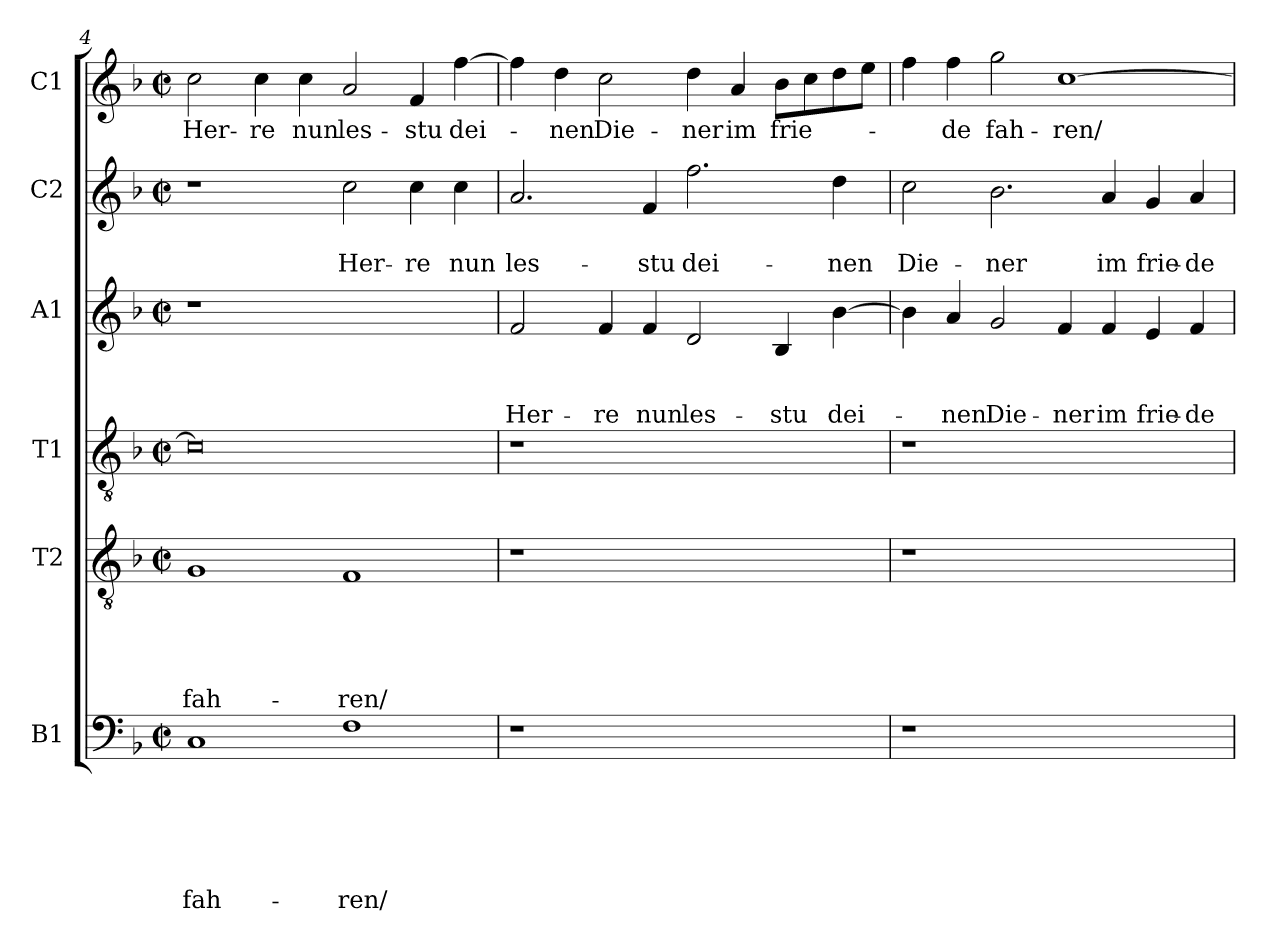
**kern	**text	**text	**text	**text	**text	**text	**kern	**text	**text	**text	**text	**text	**kern	**kern	**text	**text	**text	**kern	**text	**text	**kern	**text
*part6	*part6	*part6	*part6	*part6	*part6	*part6	*part5	*part5	*part5	*part5	*part5	*part5	*part4	*part3	*part3	*part3	*part3	*part2	*part2	*part2	*part1	*part1
*staff6	*staff6	*staff6	*staff6	*staff6	*staff6	*staff6	*staff5	*staff5	*staff5	*staff5	*staff5	*staff5	*staff4	*staff3	*staff3	*staff3	*staff3	*staff2	*staff2	*staff2	*staff1	*staff1
*I"B1	*	*	*	*	*	*	*I"T2	*	*	*	*	*	*I"T1	*I"A1	*	*	*	*I"C2	*	*	*I"C1	*
*clefF4	*	*	*	*	*	*	*clefGv2	*	*	*	*	*	*clefGv2	*clefG2	*	*	*	*clefG2	*	*	*clefG2	*
*k[b-]	*	*	*	*	*	*	*k[b-]	*	*	*	*	*	*k[b-]	*k[b-]	*	*	*	*k[b-]	*	*	*k[b-]	*
*F:	*	*	*	*	*	*	*F:	*	*	*	*	*	*F:	*F:	*	*	*	*F:	*	*	*F:	*
*M2/2	*	*	*	*	*	*	*M2/2	*	*	*	*	*	*M2/2	*M2/2	*	*	*	*M2/2	*	*	*M2/2	*
*met(c|)	*	*	*	*	*	*	*met(c|)	*	*	*	*	*	*met(c|)	*met(c|)	*	*	*	*met(c|)	*	*	*met(c|)	*
=4	=4	=4	=4	=4	=4	=4	=4	=4	=4	=4	=4	=4	=4	=4	=4	=4	=4	=4	=4	=4	=4	=4
!	!	!	!	!	!	!LO:LY:b	!	!	!	!	!	!LO:LY:b	!	!	!	!	!	!	!	!	!	!LO:LY:b
1C	.	.	.	.	.	fah-	1G	.	.	.	.	fah-	0c]	1r	.	.	.	1r	.	.	2cc\	Her-
!	!	!	!	!	!	!	!	!	!	!	!	!	!	!	!	!	!	!	!	!	!	!LO:LY:b
.	.	.	.	.	.	.	.	.	.	.	.	.	.	.	.	.	.	.	.	.	4cc\	-re
!	!	!	!	!	!	!	!	!	!	!	!	!	!	!	!	!	!	!	!	!	!	!LO:LY:b
.	.	.	.	.	.	.	.	.	.	.	.	.	.	.	.	.	.	.	.	.	4cc\	nun
!	!	!	!	!	!	!LO:LY:b	!	!	!	!	!	!LO:LY:b	!	!	!	!	!	!	!	!LO:LY:b	!	!LO:LY:b
1F	.	.	.	.	.	-ren/	1F	.	.	.	.	-ren/	.	1ryy	.	.	.	2cc\	.	Her-	2a/	les-
!	!	!	!	!	!	!	!	!	!	!	!	!	!	!	!	!	!	!	!	!LO:LY:b	!	!LO:LY:b
.	.	.	.	.	.	.	.	.	.	.	.	.	.	.	.	.	.	4cc\	.	-re	4f/	-stu
!	!	!	!	!	!	!	!	!	!	!	!	!	!	!	!	!	!	!	!	!LO:LY:b	!	!LO:LY:b
.	.	.	.	.	.	.	.	.	.	.	.	.	.	.	.	.	.	4cc\	.	nun	[4ff\	dei-
!!LO:LB:g=z
=5	=5	=5	=5	=5	=5	=5	=5	=5	=5	=5	=5	=5	=5	=5	=5	=5	=5	=5	=5	=5	=5	=5
!	!	!	!	!	!	!	!	!	!	!	!	!	!	!	!	!	!LO:LY:b	!	!	!LO:LY:b	!	!
1r	.	.	.	.	.	.	1r	.	.	.	.	.	1r	2f/	.	.	Her-	2.a/	.	les-	4ff\]	.
!	!	!	!	!	!	!	!	!	!	!	!	!	!	!	!	!	!	!	!	!	!	!LO:LY:b
.	.	.	.	.	.	.	.	.	.	.	.	.	.	.	.	.	.	.	.	.	4dd\	-nen
!	!	!	!	!	!	!	!	!	!	!	!	!	!	!	!	!	!LO:LY:b	!	!	!	!	!LO:LY:b
.	.	.	.	.	.	.	.	.	.	.	.	.	.	4f/	.	.	-re	.	.	.	2cc\	Die-
!	!	!	!	!	!	!	!	!	!	!	!	!	!	!	!	!	!LO:LY:b	!	!	!LO:LY:b	!	!
.	.	.	.	.	.	.	.	.	.	.	.	.	.	4f/	.	.	nun	4f/	.	-stu	.	.
!	!	!	!	!	!	!	!	!	!	!	!	!	!	!	!	!	!LO:LY:b	!	!	!LO:LY:b	!	!LO:LY:b
1ryy	.	.	.	.	.	.	1ryy	.	.	.	.	.	1ryy	2d/	.	.	les-	2.ff\	.	dei-	4dd\	-ner
!	!	!	!	!	!	!	!	!	!	!	!	!	!	!	!	!	!	!	!	!	!	!LO:LY:b
.	.	.	.	.	.	.	.	.	.	.	.	.	.	.	.	.	.	.	.	.	4a/	im
!	!	!	!	!	!	!	!	!	!	!	!	!	!	!	!	!	!LO:LY:b	!	!	!	!	!LO:LY:b
.	.	.	.	.	.	.	.	.	.	.	.	.	.	4B-/	.	.	-stu	.	.	.	8b-\L	frie-
.	.	.	.	.	.	.	.	.	.	.	.	.	.	.	.	.	.	.	.	.	8cc\	.
!	!	!	!	!	!	!	!	!	!	!	!	!	!	!	!	!	!LO:LY:b	!	!	!LO:LY:b	!	!
.	.	.	.	.	.	.	.	.	.	.	.	.	.	[4b-\	.	.	dei-	4dd\	.	-nen	8dd\	.
.	.	.	.	.	.	.	.	.	.	.	.	.	.	.	.	.	.	.	.	.	8ee\J	.
=6	=6	=6	=6	=6	=6	=6	=6	=6	=6	=6	=6	=6	=6	=6	=6	=6	=6	=6	=6	=6	=6	=6
!	!	!	!	!	!	!	!	!	!	!	!	!	!	!	!	!	!	!	!	!LO:LY:b	!	!
1r	.	.	.	.	.	.	1r	.	.	.	.	.	1r	4b-\]	.	.	.	2cc\	.	Die-	4ff\	.
!	!	!	!	!	!	!	!	!	!	!	!	!	!	!	!	!	!LO:LY:b	!	!	!	!	!LO:LY:b
.	.	.	.	.	.	.	.	.	.	.	.	.	.	4a/	.	.	-nen	.	.	.	4ff\	-de
!	!	!	!	!	!	!	!	!	!	!	!	!	!	!	!	!	!LO:LY:b	!	!	!LO:LY:b	!	!LO:LY:b
.	.	.	.	.	.	.	.	.	.	.	.	.	.	2g/	.	.	Die-	2.b-\	.	-ner	2gg\	fah-
!	!	!	!	!	!	!	!	!	!	!	!	!	!	!	!	!	!LO:LY:b	!	!	!	!	!LO:LY:b
1ryy	.	.	.	.	.	.	1ryy	.	.	.	.	.	1ryy	4f/	.	.	-ner	.	.	.	[1cc	-ren/
!	!	!	!	!	!	!	!	!	!	!	!	!	!	!	!	!	!LO:LY:b	!	!	!LO:LY:b	!	!
.	.	.	.	.	.	.	.	.	.	.	.	.	.	4f/	.	.	im	4a/	.	im	.	.
!	!	!	!	!	!	!	!	!	!	!	!	!	!	!	!	!	!LO:LY:b	!	!	!LO:LY:b	!	!
.	.	.	.	.	.	.	.	.	.	.	.	.	.	4e/	.	.	frie-	4g/	.	frie-	.	.
!	!	!	!	!	!	!	!	!	!	!	!	!	!	!	!	!	!LO:LY:b	!	!	!LO:LY:b	!	!
.	.	.	.	.	.	.	.	.	.	.	.	.	.	4f/	.	.	-de	4a/	.	-de	.	.
=	=	=	=	=	=	=	=	=	=	=	=	=	=	=	=	=	=	=	=	=	=	=
*-	*-	*-	*-	*-	*-	*-	*-	*-	*-	*-	*-	*-	*-	*-	*-	*-	*-	*-	*-	*-	*-	*-
